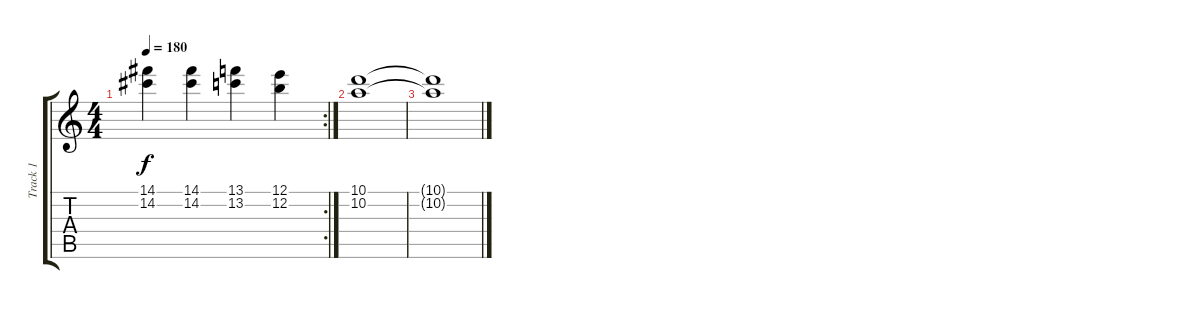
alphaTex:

\track ("Track 1" "Track 1") {instrument distortionguitar}
\staff {score tabs}
\tuning (E4 B3 G3 D3 A2 E2) {hide}
\rc 2
\ts (4 4)
\tempo 180
\clef g2
\ks c
(14.1{t} 14.2{t}).4{dy f} (14.1 14.2).4 (13.1 13.2).4 (12.1 12.2).4 |
(10.1 10.2).1 |
(10.1{t} 10.2{t}).1
